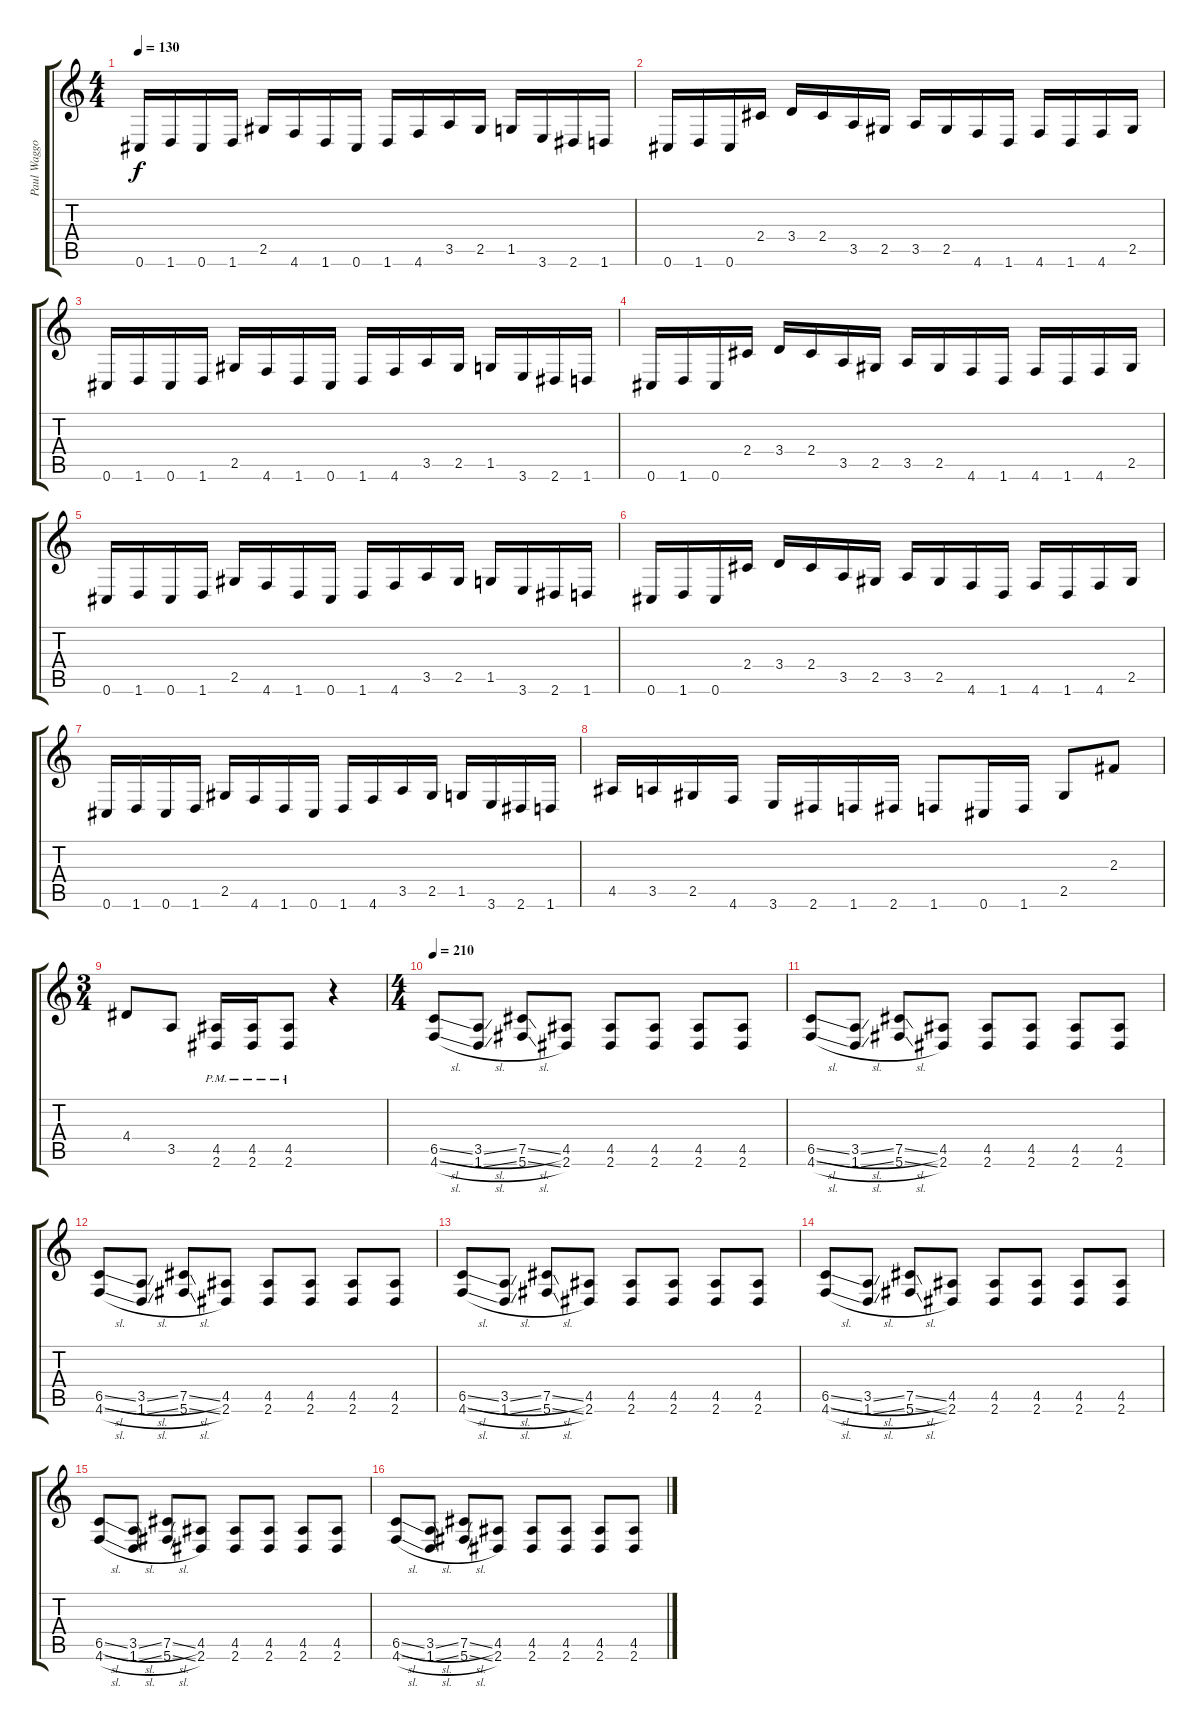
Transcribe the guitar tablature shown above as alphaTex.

\track ("Paul Waggoner" "Paul Waggo") {instrument overdrivenguitar}
\staff {score tabs}
\tuning (Db4 Ab3 E3 B2 Gb2 Db2) {hide}
\ts (4 4)
\tempo 130
\clef g2
\ks c
0.6.16{dy f} 1.6.16 0.6.16 1.6.16 2.5.16 4.6.16 1.6.16 0.6.16 1.6.16 4.6.16 3.5.16 2.5.16 1.5.16 3.6.16 2.6.16 1.6.16 |
0.6.16 1.6.16 0.6.16 2.4.16 3.4.16 2.4.16 3.5.16 2.5.16 3.5.16 2.5.16 4.6.16 1.6.16 4.6.16 1.6.16 4.6.16 2.5.16 |
0.6.16 1.6.16 0.6.16 1.6.16 2.5.16 4.6.16 1.6.16 0.6.16 1.6.16 4.6.16 3.5.16 2.5.16 1.5.16 3.6.16 2.6.16 1.6.16 |
0.6.16 1.6.16 0.6.16 2.4.16 3.4.16 2.4.16 3.5.16 2.5.16 3.5.16 2.5.16 4.6.16 1.6.16 4.6.16 1.6.16 4.6.16 2.5.16 |
0.6.16 1.6.16 0.6.16 1.6.16 2.5.16 4.6.16 1.6.16 0.6.16 1.6.16 4.6.16 3.5.16 2.5.16 1.5.16 3.6.16 2.6.16 1.6.16 |
0.6.16 1.6.16 0.6.16 2.4.16 3.4.16 2.4.16 3.5.16 2.5.16 3.5.16 2.5.16 4.6.16 1.6.16 4.6.16 1.6.16 4.6.16 2.5.16 |
0.6.16 1.6.16 0.6.16 1.6.16 2.5.16 4.6.16 1.6.16 0.6.16 1.6.16 4.6.16 3.5.16 2.5.16 1.5.16 3.6.16 2.6.16 1.6.16 |
4.5.16 3.5.16 2.5.16 4.6.16 3.6.16 2.6.16 1.6.16 2.6.16 1.6.8 0.6.16 1.6.16 2.5.8 2.3.8 |
\ts (3 4)
4.4.8 3.5.8 (4.5{pm} 2.6{pm}).16 (4.5{pm} 2.6{pm}).16 (4.5{pm} 2.6{pm}).8 r.4 |
\ts (4 4)
\tempo 210
(6.5{sl} 4.6{sl}).8 (3.5{sl} 1.6{sl}).8 (7.5{sl} 5.6{sl}).8 (4.5 2.6).8 (4.5 2.6).8 (4.5 2.6).8 (4.5 2.6).8 (4.5 2.6).8 |
(6.5{sl} 4.6{sl}).8 (3.5{sl} 1.6{sl}).8 (7.5{sl} 5.6{sl}).8 (4.5 2.6).8 (4.5 2.6).8 (4.5 2.6).8 (4.5 2.6).8 (4.5 2.6).8 |
(6.5{sl} 4.6{sl}).8 (3.5{sl} 1.6{sl}).8 (7.5{sl} 5.6{sl}).8 (4.5 2.6).8 (4.5 2.6).8 (4.5 2.6).8 (4.5 2.6).8 (4.5 2.6).8 |
(6.5{sl} 4.6{sl}).8 (3.5{sl} 1.6{sl}).8 (7.5{sl} 5.6{sl}).8 (4.5 2.6).8 (4.5 2.6).8 (4.5 2.6).8 (4.5 2.6).8 (4.5 2.6).8 |
(6.5{sl} 4.6{sl}).8 (3.5{sl} 1.6{sl}).8 (7.5{sl} 5.6{sl}).8 (4.5 2.6).8 (4.5 2.6).8 (4.5 2.6).8 (4.5 2.6).8 (4.5 2.6).8 |
(6.5{sl} 4.6{sl}).8 (3.5{sl} 1.6{sl}).8 (7.5{sl} 5.6{sl}).8 (4.5 2.6).8 (4.5 2.6).8 (4.5 2.6).8 (4.5 2.6).8 (4.5 2.6).8 |
(6.5{sl} 4.6{sl}).8 (3.5{sl} 1.6{sl}).8 (7.5{sl} 5.6{sl}).8 (4.5 2.6).8 (4.5 2.6).8 (4.5 2.6).8 (4.5 2.6).8 (4.5 2.6).8
